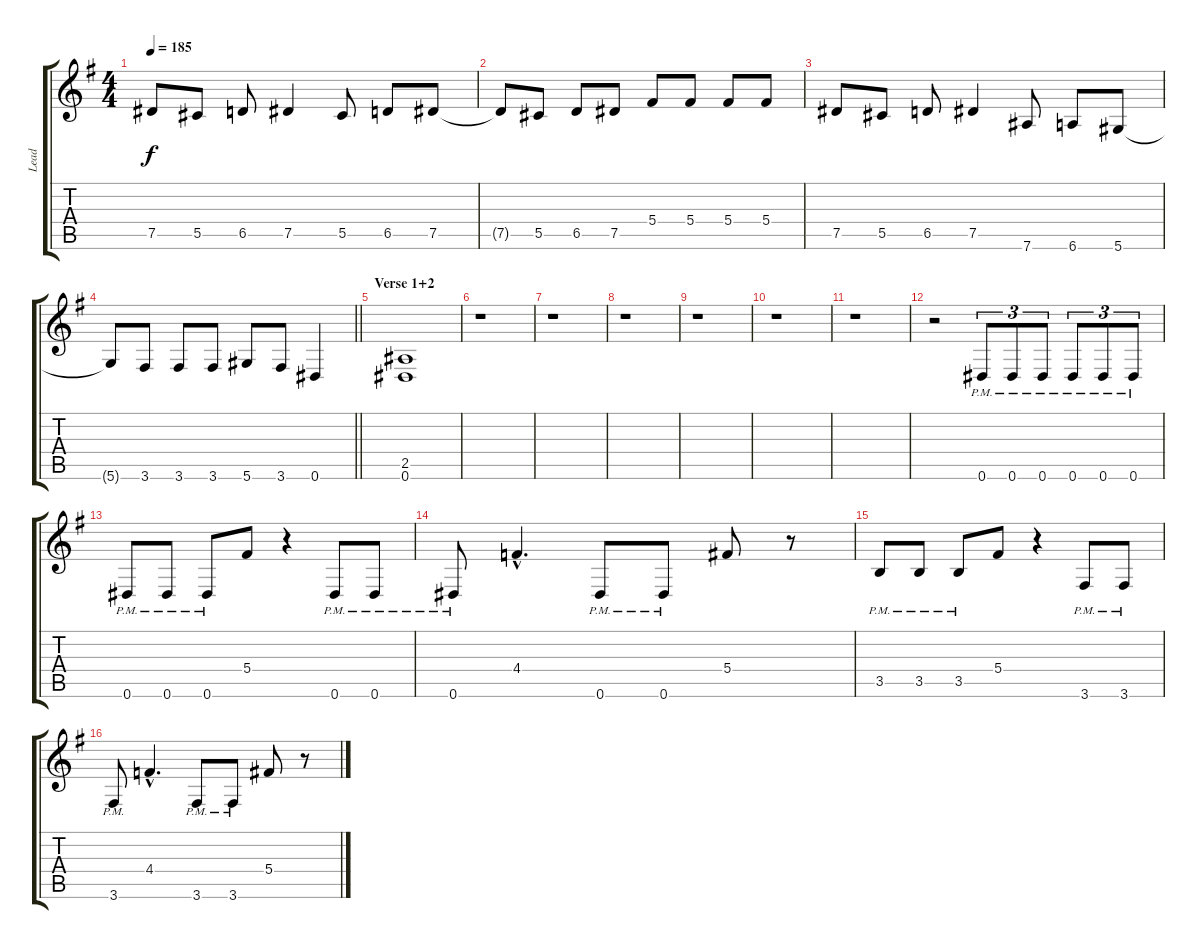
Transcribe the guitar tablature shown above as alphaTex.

\track ("Lead" "Lead") {instrument distortionguitar}
\staff {score tabs}
\tuning (Eb4 Bb3 Gb3 Db3 Ab2 Eb2) {hide}
\ts (4 4)
\tempo 185
\clef g2
\ks eminor
7.5.8{dy f} 5.5.8 6.5.8 7.5.4 5.5.8 6.5.8 7.5.8 |
7.5{t}.8 5.5.8 6.5.8 7.5.8 5.4.8 5.4.8 5.4.8 5.4.8 |
7.5.8 5.5.8 6.5.8 7.5.4 7.6.8 6.6.8 5.6.8 |
\barLineRight lightlight
5.6{t}.8 3.6.8 3.6.8 3.6.8 5.6.8 3.6.8 0.6.4 |
\section ("" "Verse 1+2")
(2.5 0.6).1 |
r.1 |
r.1 |
r.1 |
r.1 |
r.1 |
r.1 |
r.2 0.6{pm}.8{tu (3 2)} 0.6{pm}.8{tu (3 2)} 0.6{pm}.8{tu (3 2)} 0.6{pm}.8{tu (3 2)} 0.6{pm}.8{tu (3 2)} 0.6{pm}.8{tu (3 2)} |
0.6{pm}.8 0.6{pm}.8 0.6{pm}.8 5.4.8 r.4 0.6{pm}.8 0.6{pm}.8 |
0.6{pm}.8 4.4{hac}.4{d} 0.6{pm}.8 0.6{pm}.8 5.4.8 r.8 |
3.5{pm}.8 3.5{pm}.8 3.5{pm}.8 5.4.8 r.4 3.6{pm}.8 3.6{pm}.8 |
3.6{pm}.8 4.4{hac}.4{d} 3.6{pm}.8 3.6{pm}.8 5.4.8 r.8
